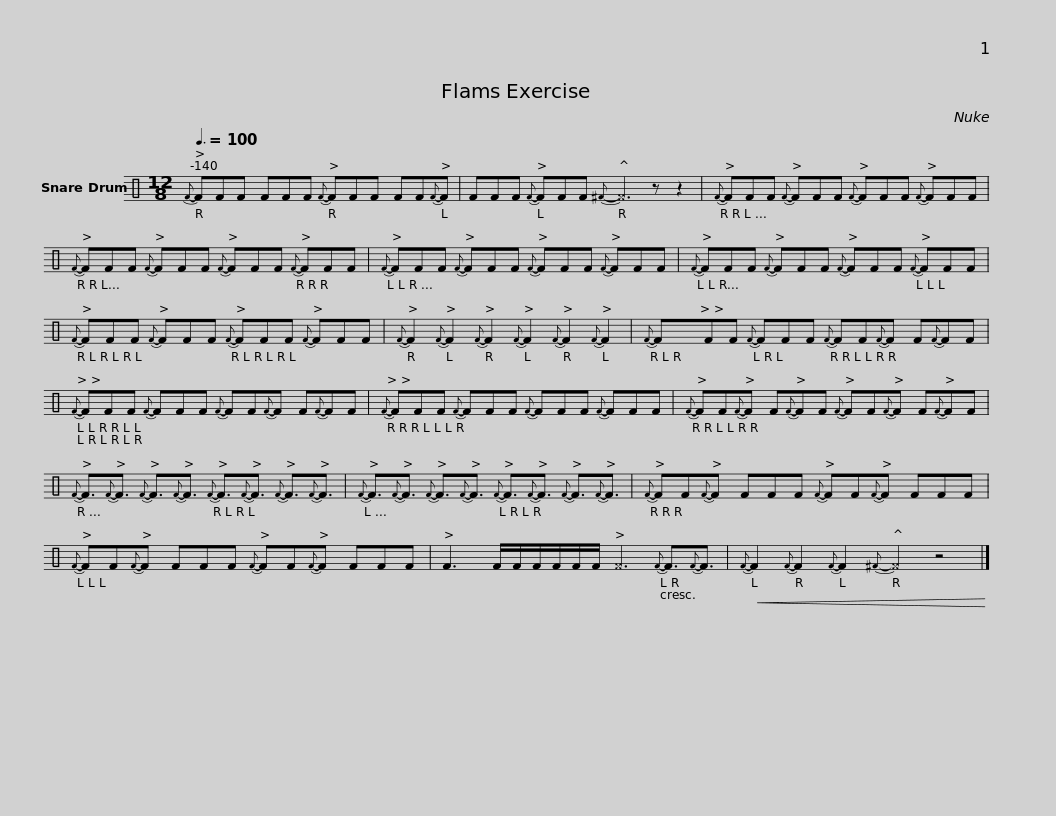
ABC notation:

X:1
L:1/8
Q:3/8=100
M:12/8
I:linebreak $
K:C
V:1 perc
K:none
V:1
{F-} FFF FFF{F-} FFF FF{F-}F | FFF{F-} FFF{^F-} ^F3 z z2 |${F-} FFF{F-} FFF{F-} FFF{F-} FFF |{F-} FFF{F-} FFF{F-} FFF{F-} FFF |${F-} FFF{F-} FFF{F-} FFF{F-} FFF | %5
{F-} FFF{F-} FFF{F-} FFF{F-} FFF |${F-} FFF{F-} FFF{F-} FFF{F-} FFF |{F-} F2{F-} F2{F-} F2{F-} F2{F-} F2{F-} F2 |${F-} FFF{F-} FFF{F-} FF{F-}F F{F-}FF |{F-} FFF{F-} FFF{F-} FF{F-}F F{F-}FF |$ %10
{F-} FFF{F-} FFF{F-} FFF{F-} FFF |{F-} FF{F-}F F{F-}FF{F-} FF{F-}F F{F-}FF |${F-} F3/2{F-}F3/2{F-} F3/2{F-}F3/2{F-} F3/2{F-}F3/2{F-} F3/2{F-}F3/2 |{F-} F3/2{F-}F3/2{F-} F3/2{F-}F3/2{F-} F3/2{F-}F3/2{F-} F3/2{F-}F3/2 |${F-} FF{F-}F FFF{F-} FF{F-}F FFF | %15
{F-} FF{F-}F FFF{F-} FF{F-}F FFF |$ F3 F/F/F/F/F/F/ ^F3{F-} F3/2{F-}F3/2 |!<(!{F-} F2{F-} F2{F-} F2{^F-} ^F2 z4!<)! |] %18
